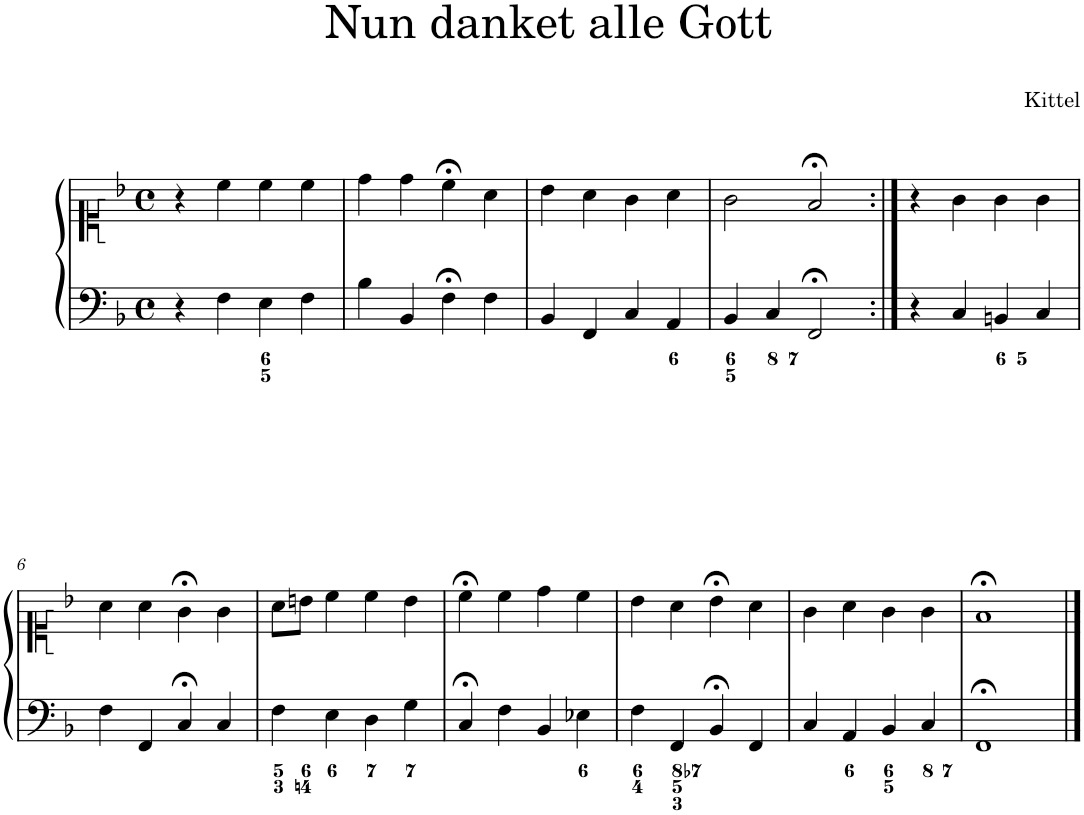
**kern	**kern
*part1	*part1
*staff2	*staff1
*I"Piano	*
*I'Pno.	*
*clefF4	*clefC1
*k[b-]	*k[b-]
*M4/4	*M4/4
*met(c)	*met(c)
=1	=1
4r	4r
4F\	4cc\
4E\	4cc\
4F\	4cc\
=2	=2
4B-\	4dd\
4BB-/	4dd\
4F;<\	4cc;<\
4F\	4a\
=3	=3
4BB-/	4b-\
4FF/	4a\
4C/	4g\
4AA/	4a\
=4	=4
4BB-/	2g\
4C/	.
2FF;</	2f;</
=5:|!	=5:|!
4r	4r
4C/	4g\
4BBn/	4g\
4C/	4g\
!!LO:LB:g=z
=6	=6
4F\	4a\
4FF/	4a\
4C;</	4g;<\
4C/	4g\
=7	=7
4F\	8a\L
.	8bn\J
4E\	4cc\
4D\	4cc\
4G\	4b\
=8	=8
4C;</	4cc;<\
4F\	4cc\
4BB-/	4dd\
4E-X\	4cc\
=9	=9
4F\	4b-\
4FF/	4a\
4BB-;</	4b-;<\
4FF/	4a\
=10	=10
4C/	4g\
4AA/	4a\
4BB-/	4g\
4C/	4g\
=11	=11
1FF;<	1f;<
==	==
*-	*-
